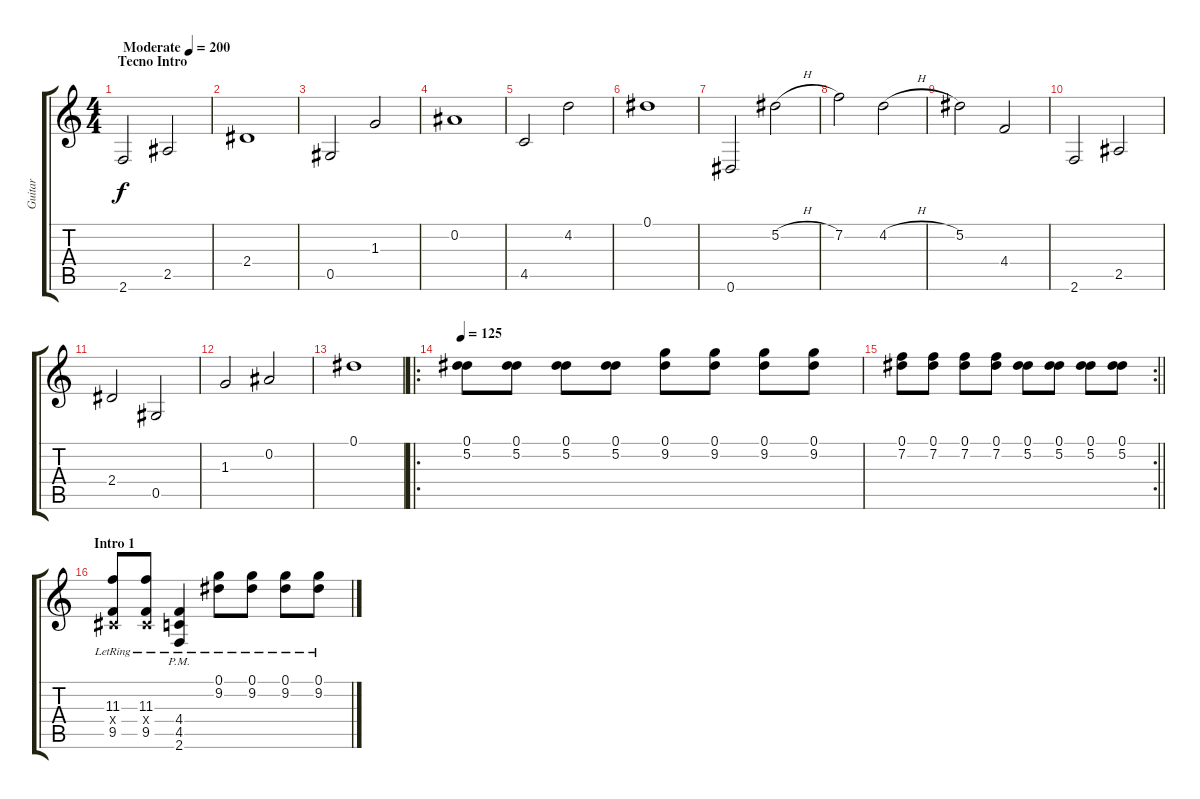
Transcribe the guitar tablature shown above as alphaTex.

\track ("Guitar" "Guitar") {instrument electricguitarclean}
\staff {score tabs}
\tuning (Eb4 Bb3 Gb3 Db3 Ab2 Eb2) {hide}
\ts (4 4)
\section ("" "Tecno Intro")
\tempo (200 "Moderate")
\tempo 115
\tempo (200 "Moderate")
\clef g2
\ks c
2.6.2{dy f instrument electricguitarclean} 2.5.2 |
2.4.1 |
0.5.2 1.3.2 |
0.2.1 |
4.5.2 4.2.2 |
0.1.1 |
0.6.2 5.2{h}.2 |
7.2.2 4.2{h}.2 |
5.2.2 4.4.2 |
2.6.2 2.5.2 |
2.4.2 0.5.2 |
1.3.2 0.2.2 |
0.1.1 |
\ro
\tempo 125
(0.1 5.2).8 (0.1 5.2).8 (0.1 5.2).8 (0.1 5.2).8 (0.1 9.2).8 (0.1 9.2).8 (0.1 9.2).8 (0.1 9.2).8 |
\rc 2
\barLineRight lightlight
(0.1 7.2).8 (0.1 7.2).8 (0.1 7.2).8 (0.1 7.2).8 (0.1 5.2).8 (0.1 5.2).8 (0.1 5.2).8 (0.1 5.2).8 |
\section ("" "Intro 1")
(11.3{lr} 0.4{x} 9.5{lr}).8 (11.3{lr} 0.4{x} 9.5{lr}).8 (4.4{pm lr} 4.5{lr} 2.6{lr}).4 (0.1{lr} 9.2{lr}).8 (0.1{lr} 9.2{lr}).8 (0.1{lr} 9.2{lr}).8 (0.1{lr} 9.2{lr}).8
